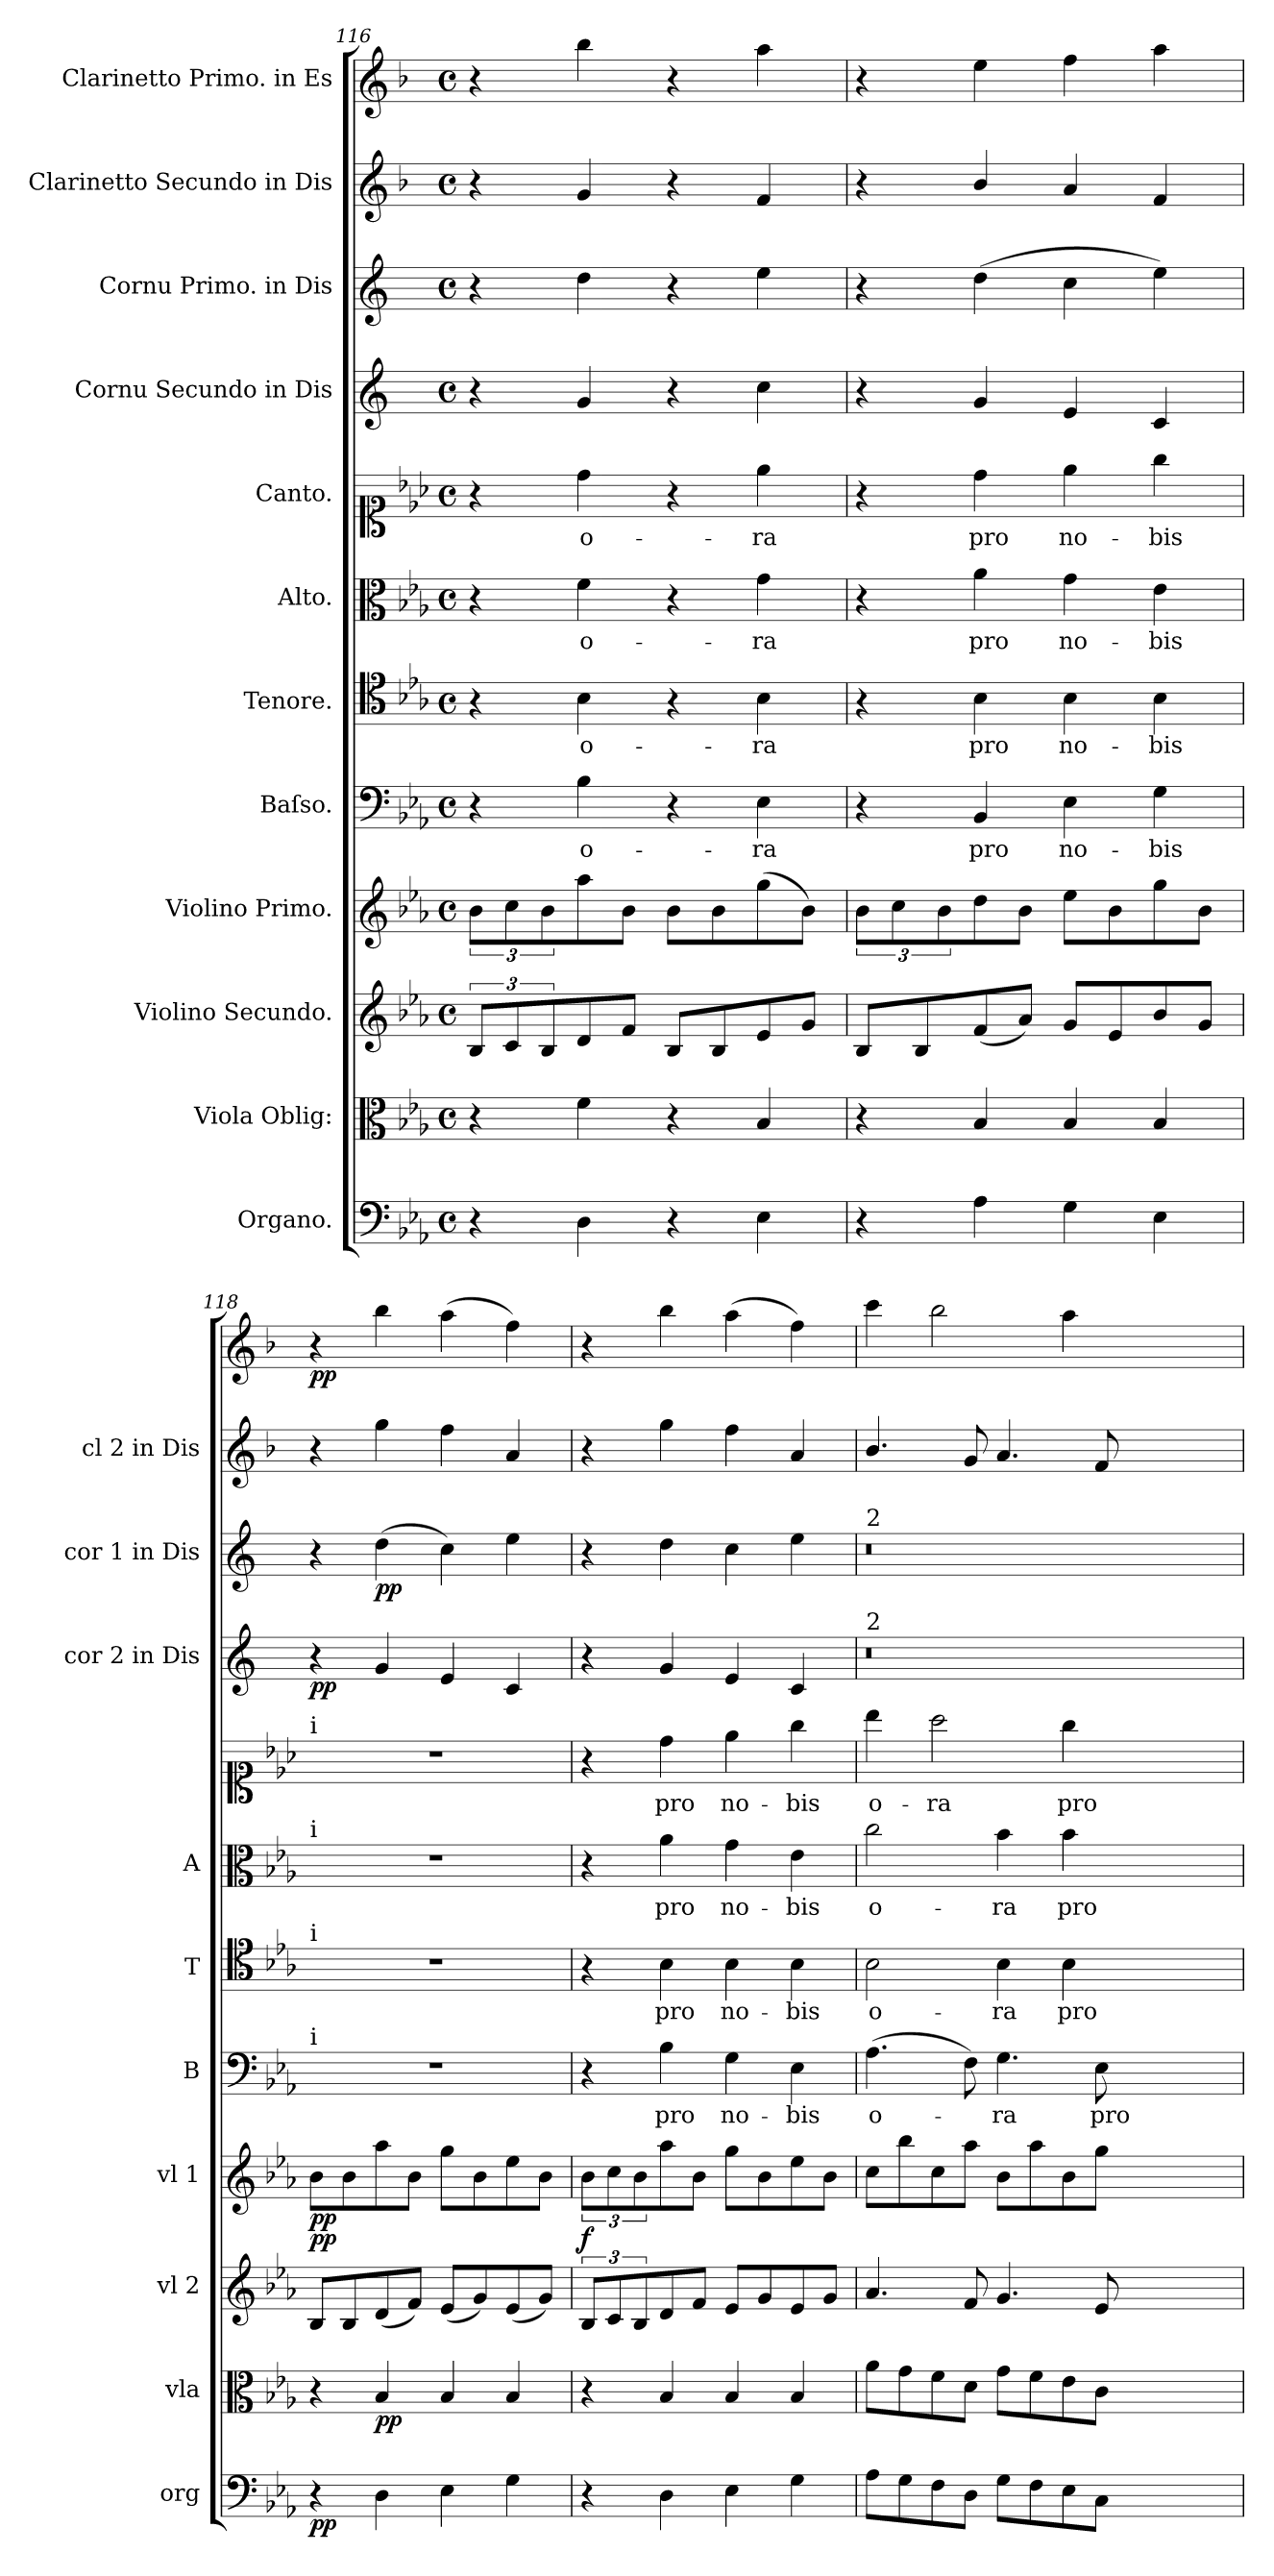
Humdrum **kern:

**kern	**dynam	**kern	**dynam	**kern	**dynam	**kern	**dynam	**kern	**text	**dynam	**kern	**text	**dynam	**kern	**text	**dynam	**kern	**text	**dynam	**kern	**dynam	**kern	**dynam	**kern	**kern	**dynam
*part12	*part12	*part11	*part11	*part10	*part10	*part9	*part9	*part8	*part8	*part8	*part7	*part7	*part7	*part6	*part6	*part6	*part5	*part5	*part5	*part4	*part4	*part3	*part3	*part2	*part1	*part1
*staff12	*staff12	*staff11	*staff11	*staff10	*staff10	*staff9	*staff9	*staff8	*staff8	*staff8	*staff7	*staff7	*staff7	*staff6	*staff6	*staff6	*staff5	*staff5	*staff5	*staff4	*staff4	*staff3	*staff3	*staff2	*staff1	*staff1
*I"Organo.	*	*I"Viola Oblig:	*	*I"Violino Secundo.	*	*I"Violino Primo.	*	*I"Baſso.	*	*	*I"Tenore.	*	*	*I"Alto.	*	*	*I"Canto.	*	*	*I"Cornu Secundo in Dis	*	*I"Cornu Primo. in Dis	*	*I"Clarinetto Secundo in Dis	*I"Clarinetto Primo. in Es	*
*I'org	*	*I'vla	*	*I'vl 2	*	*I'vl 1	*	*I'B	*	*	*I'T	*	*	*I'A	*	*	*	*	*	*I'cor 2 in Dis	*	*I'cor 1 in Dis	*	*I'cl 2 in Dis	*	*
*clefF4	*	*clefC3	*	*clefG2	*	*clefG2	*	*clefF4	*	*	*clefC4	*	*	*clefC3	*	*	*clefC1	*	*	*clefG2	*	*clefG2	*	*clefG2	*clefG2	*
*	*	*	*	*	*	*	*	*	*	*	*	*	*	*	*	*	*	*	*	*ITrd5c9	*	*ITrd5c9	*	*ITrd1c2	*ITrd1c2	*
*k[b-e-a-]	*	*k[b-e-a-]	*	*k[b-e-a-]	*	*k[b-e-a-]	*	*k[b-e-a-]	*	*	*k[b-e-a-]	*	*	*k[b-e-a-]	*	*	*k[b-e-a-]	*	*	*k[b-e-a-]	*	*k[b-e-a-]	*	*k[b-e-a-]	*k[b-e-a-]	*
*E-:	*	*E-:	*	*E-:	*	*E-:	*	*E-:	*	*	*E-:	*	*	*E-:	*	*	*E-:	*	*	*E-:	*	*E-:	*	*E-:	*E-:	*
*M4/4	*	*M4/4	*	*M4/4	*	*M4/4	*	*M4/4	*	*	*M4/4	*	*	*M4/4	*	*	*M4/4	*	*	*M4/4	*	*M4/4	*	*M4/4	*M4/4	*
*met(c)	*	*met(c)	*	*met(c)	*	*met(c)	*	*met(c)	*	*	*met(c)	*	*	*met(c)	*	*	*met(c)	*	*	*met(c)	*	*met(c)	*	*met(c)	*met(c)	*
=116	=116	=116	=116	=116	=116	=116	=116	=116	=116	=116	=116	=116	=116	=116	=116	=116	=116	=116	=116	=116	=116	=116	=116	=116	=116	=116
!	!	!	!	!	!LO:DY:a	!	!	!	!	!	!	!	!	!	!	!LO:DY:a	!	!	!LO:DY:a	!	!	!	!	!	!	!
4r	.	4r	.	12B-/L	pia	12b-\L	pia	4r	.	.	4r	.	.	4r	.	pia	4r	.	pia	4r	.	4r	pia	4r	4r	.
.	.	.	.	12c/	.	12cc\	.	.	.	.	.	.	.	.	.	.	.	.	.	.	.	.	.	.	.	.
.	.	.	.	12B-/	.	12b-\	.	.	.	.	.	.	.	.	.	.	.	.	.	.	.	.	.	.	.	.
!	!	!	!	!	!	!	!	!	!	!LO:DY:b	!	!	!LO:DY:a	!	!	!	!	!	!	!	!	!	!	!	!	!
4D\	piano	4f\	pia	8d/	.	8aa-\	.	4B-\	o-	pia	4B-\	o-	pia	4f\	o-	.	4dd\	o-	.	4B-/	pia	4f\	.	4f/	4aa-\	pia
.	.	.	.	8f/J	.	8b-\J	.	.	.	.	.	.	.	.	.	.	.	.	.	.	.	.	.	.	.	.
4r	.	4r	.	8B-/L	.	8b-\L	.	4r	.	.	4r	.	.	4r	.	.	4r	.	.	4r	.	4r	.	4r	4r	.
.	.	.	.	8B-/	.	8b-\	.	.	.	.	.	.	.	.	.	.	.	.	.	.	.	.	.	.	.	.
4E-\	.	4B-/	.	8e-/	.	(8gg\	.	4E-\	-ra	.	4B-\	-ra	.	4g\	-ra	.	4ee-\	-ra	.	4e-\	.	4g\	.	4e-/	4gg\	.
.	.	.	.	8g/J	.	8b-\J)	.	.	.	.	.	.	.	.	.	.	.	.	.	.	.	.	.	.	.	.
=117	=117	=117	=117	=117	=117	=117	=117	=117	=117	=117	=117	=117	=117	=117	=117	=117	=117	=117	=117	=117	=117	=117	=117	=117	=117	=117
4r	.	4r	.	8B-/L	.	12b-\L	.	4r	.	.	4r	.	.	4r	.	.	4r	.	.	4r	.	4r	.	4r	4r	.
.	.	.	.	.	.	12cc\	.	.	.	.	.	.	.	.	.	.	.	.	.	.	.	.	.	.	.	.
.	.	.	.	8B-/	.	.	.	.	.	.	.	.	.	.	.	.	.	.	.	.	.	.	.	.	.	.
.	.	.	.	.	.	12b-\	.	.	.	.	.	.	.	.	.	.	.	.	.	.	.	.	.	.	.	.
4A-\	.	4B-/	.	(8f/	.	8dd\	.	4BB-/	pro	.	4B-\	pro	.	4a-\	pro	.	4dd\	pro	.	4B-/	.	(4f\	.	4a-/	4dd\	.
.	.	.	.	8a-/J)	.	8b-\J	.	.	.	.	.	.	.	.	.	.	.	.	.	.	.	.	.	.	.	.
4G\	.	4B-/	.	8g/L	.	8ee-\L	.	4E-\	no-	.	4B-\	no-	.	4g\	no-	.	4ee-\	no-	.	4G/	.	4e-\	.	4g/	4ee-\	.
.	.	.	.	8e-/	.	8b-\	.	.	.	.	.	.	.	.	.	.	.	.	.	.	.	.	.	.	.	.
4E-\	.	4B-/	.	8b-/	.	8gg\	.	4G\	-bis	.	4B-\	-bis	.	4e-\	-bis	.	4gg\	-bis	.	4E-/	.	4g\)	.	4e-/	4gg\	.
.	.	.	.	8g/J	.	8b-\J	.	.	.	.	.	.	.	.	.	.	.	.	.	.	.	.	.	.	.	.
=118	=118	=118	=118	=118	=118	=118	=118	=118	=118	=118	=118	=118	=118	=118	=118	=118	=118	=118	=118	=118	=118	=118	=118	=118	=118	=118
!	!	!	!	!	!	!	!	!	!	!	!	!	!	!	!	!	!LO:TX:a:t=i	!	!	!	!	!	!	!	!	!
!	!	!	!	!	!	!	!	!	!	!	!	!	!	!LO:TX:a:t=i	!	!	!	!	!	!	!	!	!	!	!	!
!	!	!	!	!	!	!	!	!	!	!	!LO:TX:a:t=i	!	!	!	!	!	!	!	!	!	!	!	!	!	!	!
!	!	!	!	!	!	!	!	!LO:TX:a:t=i	!	!	!	!	!	!	!	!	!	!	!	!	!	!	!	!	!	!
!	!	!	!	!	!LO:DY:a	!	!	!	!	!	!	!	!	!	!	!	!	!	!	!	!	!	!	!	!	!
4r	pp	4r	.	8B-/L	pp	8b-\L	pp	1r	.	.	1r	.	.	1r	.	.	1r	.	.	4r	pp	4r	.	4r	4r	pp
.	.	.	.	8B-/	.	8b-\	.	.	.	.	.	.	.	.	.	.	.	.	.	.	.	.	.	.	.	.
4D\	.	4B-/	pp	(8d/	.	8aa-\	.	.	.	.	.	.	.	.	.	.	.	.	.	4B-/	.	(4f\	pp	4ff\	4aa-\	.
.	.	.	.	8f/J)	.	8b-\J	.	.	.	.	.	.	.	.	.	.	.	.	.	.	.	.	.	.	.	.
4E-\	.	4B-/	.	(8e-/L	.	8gg\L	.	.	.	.	.	.	.	.	.	.	.	.	.	4G/	.	4e-\)	.	4ee-\	(4gg\	.
.	.	.	.	8g/)	.	8b-\	.	.	.	.	.	.	.	.	.	.	.	.	.	.	.	.	.	.	.	.
4G\	.	4B-/	.	(8e-/	.	8ee-\	.	.	.	.	.	.	.	.	.	.	.	.	.	4E-/	.	4g\	.	4g/	4ee-\)	.
.	.	.	.	8g/J)	.	8b-\J	.	.	.	.	.	.	.	.	.	.	.	.	.	.	.	.	.	.	.	.
=119	=119	=119	=119	=119	=119	=119	=119	=119	=119	=119	=119	=119	=119	=119	=119	=119	=119	=119	=119	=119	=119	=119	=119	=119	=119	=119
!	!	!	!	!	!LO:DY:a	!	!	!	!	!	!	!	!	!	!	!LO:DY:a	!	!	!LO:DY:a	!	!	!	!	!	!	!
4r	.	4r	.	12B-/L	f	12b-\L	forto	4r	.	.	4r	.	.	4r	.	fort	4r	.	fort	4r	.	4r	.	4r	4r	.
.	.	.	.	12c/	.	12cc\	.	.	.	.	.	.	.	.	.	.	.	.	.	.	.	.	.	.	.	.
.	.	.	.	12B-/	.	12b-\	.	.	.	.	.	.	.	.	.	.	.	.	.	.	.	.	.	.	.	.
!	!	!	!	!	!	!	!	!	!	!LO:DY:b	!	!	!LO:DY:a	!	!	!	!	!	!	!	!	!	!	!	!	!
4D\	fort	4B-/	fort	8d/	.	8aa-\	.	4B-\	pro	forto	4B-\	pro	forto	4a-\	pro	.	4dd\	pro	.	4B-/	fort	4f\	fort	4ff\	4aa-\	forto
.	.	.	.	8f/J	.	8b-\J	.	.	.	.	.	.	.	.	.	.	.	.	.	.	.	.	.	.	.	.
4E-\	.	4B-/	.	8e-/L	.	8gg\L	.	4G\	no-	.	4B-\	no-	.	4g\	no-	.	4ee-\	no-	.	4G/	.	4e-\	.	4ee-\	(4gg\	.
.	.	.	.	8g/	.	8b-\	.	.	.	.	.	.	.	.	.	.	.	.	.	.	.	.	.	.	.	.
4G\	.	4B-/	.	8e-/	.	8ee-\	.	4E-\	-bis	.	4B-\	-bis	.	4e-\	-bis	.	4gg\	-bis	.	4E-/	.	4g\	.	4g/	4ee-\)	.
.	.	.	.	8g/J	.	8b-\J	.	.	.	.	.	.	.	.	.	.	.	.	.	.	.	.	.	.	.	.
=120	=120	=120	=120	=120	=120	=120	=120	=120	=120	=120	=120	=120	=120	=120	=120	=120	=120	=120	=120	=120	=120	=120	=120	=120	=120	=120
!	!	!	!	!	!	!	!	!	!	!	!	!	!	!	!	!	!	!	!	!	!	!LO:TX:a:t=2	!	!	!	!
!	!	!	!	!	!	!	!	!	!	!	!	!	!	!	!	!	!	!	!	!LO:TX:a:t=2	!	!	!	!	!	!
8A-\L	.	8a-\L	.	4.a-/	.	8cc\L	.	(4.A-\	o-	.	2B-\	o-	.	2cc\	o-	.	4bb-\	o-	.	0r	.	0r	.	4.a-/	4bb-\	.
8G\	.	8g\	.	.	.	8bb-\	.	.	.	.	.	.	.	.	.	.	.	.	.	.	.	.	.	.	.	.
8F\	.	8f\	.	.	.	8cc\	.	.	.	.	.	.	.	.	.	.	2aa-\	-ra	.	.	.	.	.	.	2aa-\	.
8D\J	.	8d\J	.	8f/	.	8aa-\J	.	8F\)	.	.	.	.	.	.	.	.	.	.	.	.	.	.	.	8f/	.	.
8G\L	.	8g\L	.	4.g/	.	8b-\L	.	4.G\	-ra	.	4B-\	-ra	.	4b-\	-ra	.	.	.	.	.	.	.	.	4.g/	.	.
8F\	.	8f\	.	.	.	8aa-\	.	.	.	.	.	.	.	.	.	.	.	.	.	.	.	.	.	.	.	.
8E-\	.	8e-\	.	.	.	8b-\	.	.	.	.	4B-\	pro	.	4b-\	pro	.	4gg\	pro	.	.	.	.	.	.	4gg\	.
8C\J	.	8c\J	.	8e-/	.	8gg\J	.	8E-\	pro	.	.	.	.	.	.	.	.	.	.	.	.	.	.	8e-/	.	.
1ryy	.	1ryy	.	1ryy	.	1ryy	.	1ryy	.	.	1ryy	.	.	1ryy	.	.	1ryy	.	.	.	.	.	.	1ryy	1ryy	.
=	=	=	=	=	=	=	=	=	=	=	=	=	=	=	=	=	=	=	=	=	=	=	=	=	=	=
*-	*-	*-	*-	*-	*-	*-	*-	*-	*-	*-	*-	*-	*-	*-	*-	*-	*-	*-	*-	*-	*-	*-	*-	*-	*-	*-
